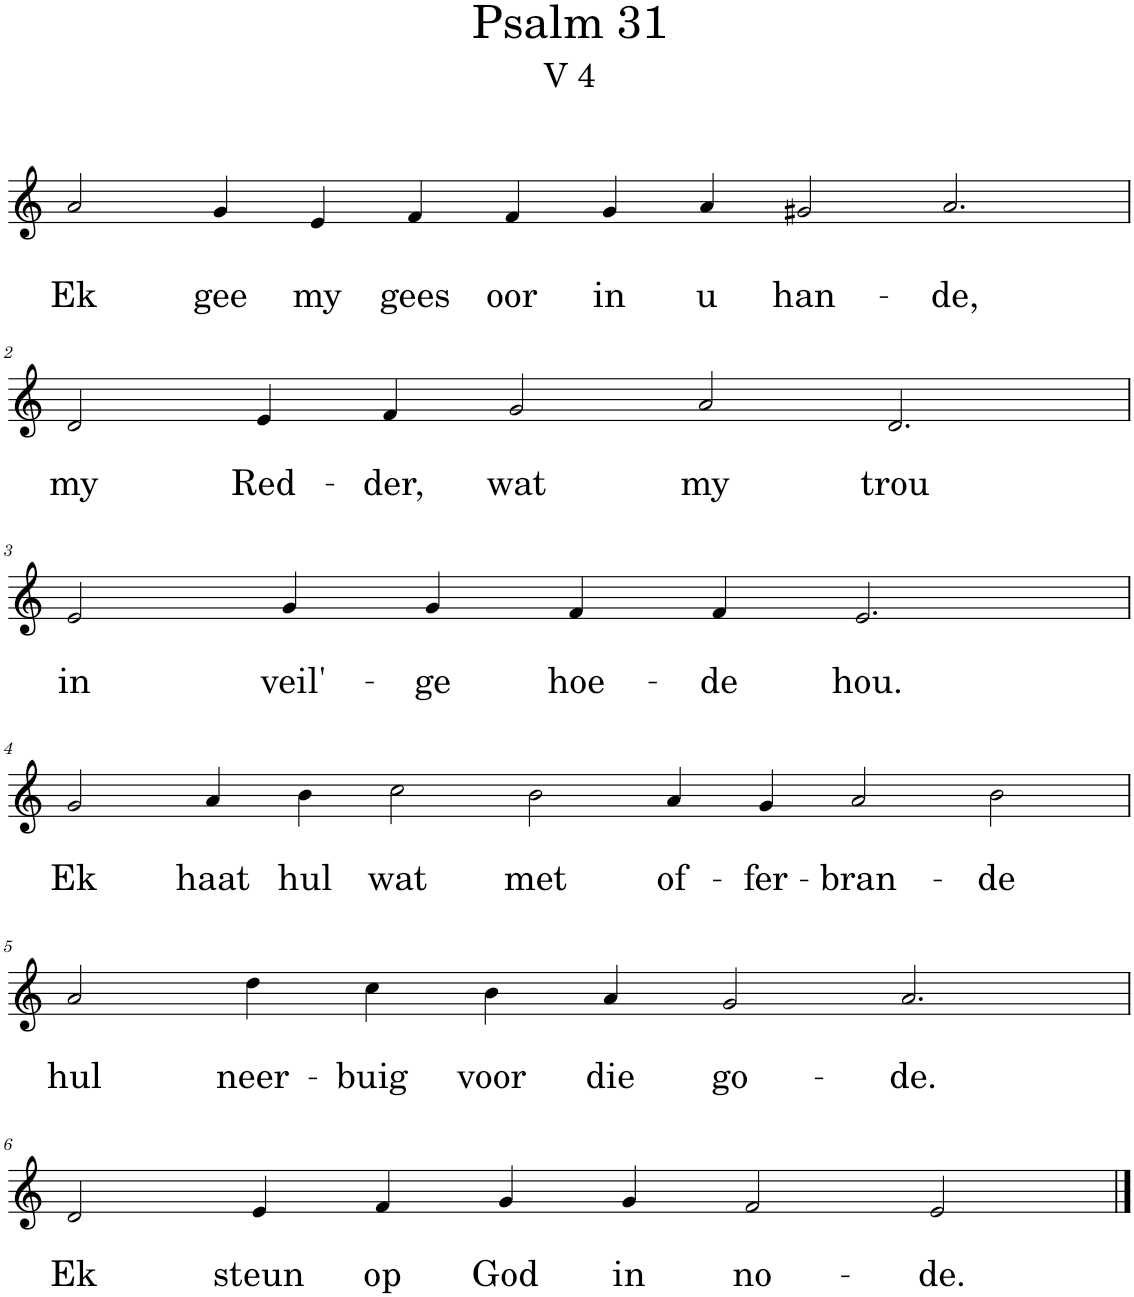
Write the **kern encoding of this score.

**kern	**text	**text
*part1	*part1	*part1
*staff1	*staff1	*staff1
*I"Pipe Organ	*	*
*I'Org.	*	*
*clefG2	*	*
*k[]	*	*
*M14/4	*	*
=1	=1	=1
!	!	!LO:LY:b
2a/	.	Ek
!	!	!LO:LY:b
4g/	.	gee
!	!	!LO:LY:b
4e/	.	my
!	!	!LO:LY:b
4f/	.	gees
!	!	!LO:LY:b
4f/	.	oor
!	!	!LO:LY:b
4g/	.	in
!	!	!LO:LY:b
4a/	.	u
!	!	!LO:LY:b
2g#X/	.	han-
!	!	!LO:LY:b
2.a/	.	-de,
!!LO:LB:g=z
=2	=2	=2
*M12/4	*	*
!	!	!LO:LY:b
2d/	.	my
!	!	!LO:LY:b
4e/	.	Red-
!	!	!LO:LY:b
4f/	.	-der,
!	!	!LO:LY:b
2g/	.	wat
!	!	!LO:LY:b
2a/	.	my
!	!	!LO:LY:b
2.d/	.	trou
!!LO:LB:g=z
=3	=3	=3
!	!	!LO:LY:b
2e/	.	in
!	!	!LO:LY:b
4g/	.	veil'-
!	!	!LO:LY:b
4g/	.	-ge
!	!	!LO:LY:b
4f/	.	hoe-
!	!	!LO:LY:b
4f/	.	-de
!	!	!LO:LY:b
2.e/	.	hou.
!!LO:LB:g=z
=4	=4	=4
*M14/4	*	*
!	!	!LO:LY:b
2g/	.	Ek
!	!	!LO:LY:b
4a/	.	haat
!	!	!LO:LY:b
4b\	.	hul
!	!	!LO:LY:b
2cc\	.	wat
!	!	!LO:LY:b
2b\	.	met
!	!	!LO:LY:b
4a/	.	of-
!	!	!LO:LY:b
4g/	.	-fer-
!	!	!LO:LY:b
2a/	.	-bran-
!	!	!LO:LY:b
2b\	.	-de
!!LO:LB:g=z
=5	=5	=5
!	!	!LO:LY:b
2a/	.	hul
!	!	!LO:LY:b
4dd\	.	neer-
!	!	!LO:LY:b
4cc\	.	-buig
!	!	!LO:LY:b
4b\	.	voor
!	!	!LO:LY:b
4a/	.	die
!	!	!LO:LY:b
2g/	.	go-
!	!	!LO:LY:b
2.a/	.	-de.
!!LO:LB:g=z
=6	=6	=6
!	!	!LO:LY:b
2d/	.	Ek
!	!	!LO:LY:b
4e/	.	steun
!	!	!LO:LY:b
4f/	.	op
!	!	!LO:LY:b
4g/	.	God
!	!	!LO:LY:b
4g/	.	in
!	!	!LO:LY:b
2f/	.	no-
!	!	!LO:LY:b
2e/	.	-de.
==	==	==
*-	*-	*-
